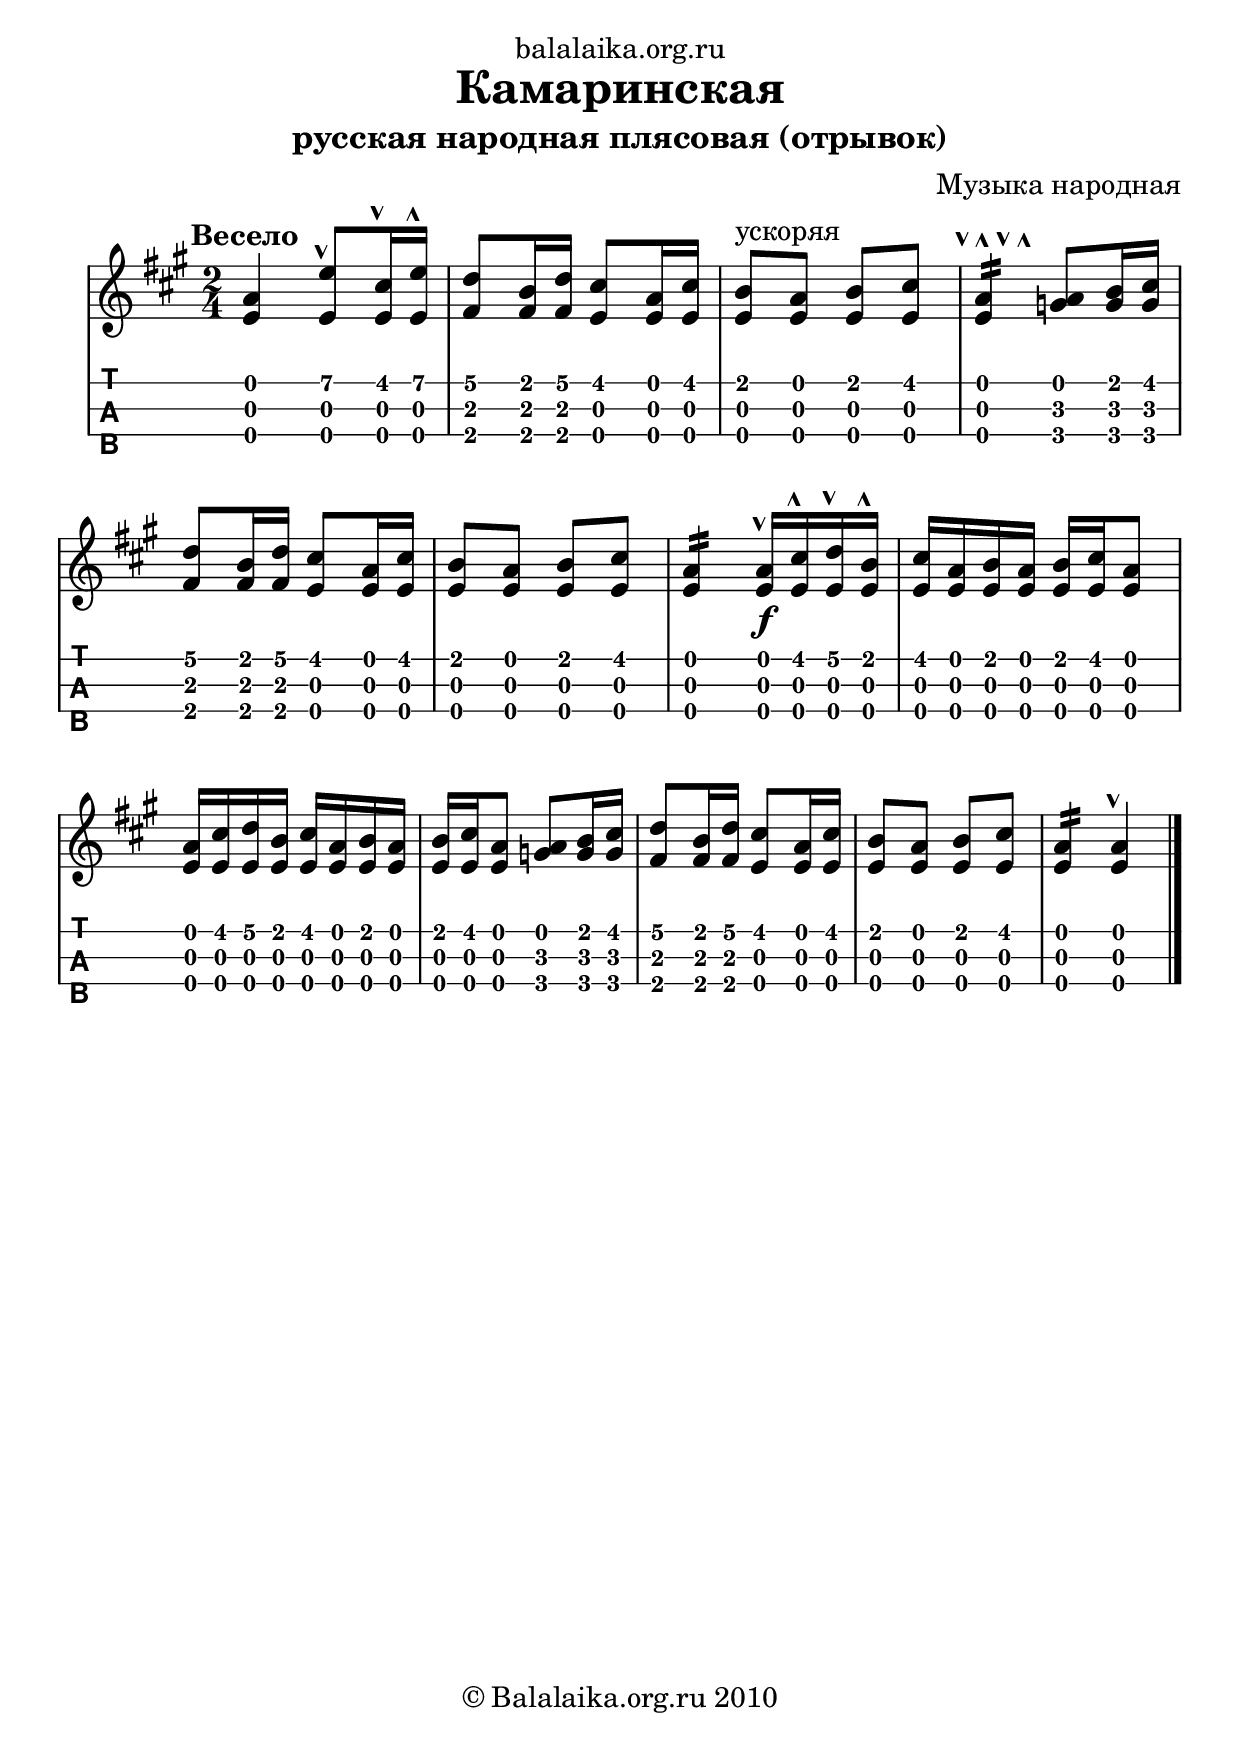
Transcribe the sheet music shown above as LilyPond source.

\version "2.12.2"

% это однострочный комментарий
%{
  это многострочный
  комментарий
%}

% размер шрифта (по умолчанию - 20 точек)
#(set-global-staff-size 25)

TAB=\markup {
	\raise #1.5
	\sans
	\bold
	\override #'(baseline-skip . 2.5)
	\center-column {
		T
		A
		B
	}
}
% определения сокращений для обозначения направления удара
dd=\markup { \hspace #.2 \raise #-.6 \musicglyph #"scripts.dmarcato"}
uu=\markup { \hspace #.2 \raise #-1.2 \musicglyph #"scripts.umarcato"}
du=\markup {
        \hspace #-1
	\raise #.6
	\musicglyph #"scripts.dmarcato"
	\raise #-.6
	\musicglyph #"scripts.umarcato"
	\raise #.6
	\musicglyph #"scripts.dmarcato"
	\raise #-.6 
	\musicglyph #"scripts.umarcato"
}

\paper {
#(define after-title-space (* 2 cm)) % пустое место после заголовка
indent = #5 % отступ слева для первой строки
}

\header {
dedication="balalaika.org.ru" %посвящение
title="Камаринская" %заголовок
subtitle="русская народная плясовая (отрывок)" %подзаголовок
composer="Музыка народная" %композитор
% копирайт
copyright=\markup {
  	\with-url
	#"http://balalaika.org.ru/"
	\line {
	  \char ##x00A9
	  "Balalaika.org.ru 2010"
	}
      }
}

\score {
\new StaffGroup \with {
  systemStartDelimiter = #'SystemStartBar
}
<<
\new Staff {
  \override Score.BarNumber #'break-visibility = #all-invisible
  \numericTimeSignature
  \time 2/4 %размер
  \clef treble %скрипичный ключ
  \key a \major %тональность
  \textLengthOff
  
% сама мелодия
\relative e' {
  <e a>4^\markup {\hspace #-4 \bold "Весело"} <e e'>8^\dd <e cis'>16^\dd <e e'>^\uu |
  <fis d'>8 <fis b>16 <fis d'>
  <e cis'>8 <e a>16 <e cis'> |
  <e b'>8^\markup "ускоряя" <e a> <e b'> <e cis'> |
  <e a>4:16^\du <g a>8 <g b>16 <g cis> |
  <fis d'>8 <fis b>16 <fis d'>
  <e cis'>8 <e a>16 <e cis'> |
  <e b'>8 <e a> <e b'> <e cis'> |
  <e a>4:16 <e a>16^\dd_\f <e cis'>^\uu <e d'>^\dd <e b'>^\uu |
  <e cis'> <e a> <e b'> <e a> <e b'> <e cis'> <e a>8 |
  <e a>16 <e cis'> <e d'> <e b'> <e cis'> <e a> <e b'> <e a> |
  <e b'> <e cis'> <e a>8 <g a>8 <g b>16 <g cis> |
  <fis d'>8 <fis b>16 <fis d'>
  <e cis'>8 <e a>16 <e cis'> |
  <e b'>8 <e a> <e b'> <e cis'> |
  <e a>4:16 <e a>^\dd
\bar "|."
 }
}

% табы
\new TabStaff \with {
        \remove "Time_signature_engraver"
        \remove "Stem_engraver"
        \remove "Beam_engraver"
        \override StaffSymbol #'staff-space = #2
}
        {
        \set TabStaff.stringTunings = #'(9 4 4)
        \override Stem #'transparent = ##t
        \override Beam #'transparent = ##t
        \override Staff.Clef #'stencil = #(lambda (grob)
          ly:clef::print (grob-interpret-markup grob TAB))
        \numericTimeSignature
        \time 2/4
%------------------------
\relative e' {
  <e\3 e\2 a\1>4 <e\3 e\2 e'\1>8 <e\3 e\2 cis'\1>16 <e\3 e\2 e'\1>
  <fis\3 fis\2 d'\1>8 <fis\3 fis\2 b\1>16 <fis\3 fis\2 d'\1>
  <e\3 e\2 cis'\1>8 <e\3 e\2 a\1>16 <e\3 e\2 cis'\1>
  <e\3 e\2 b'\1>8 <e\3 e\2 a\1> <e\3 e\2 b'\1> <e\3 e\2 cis'\1>
  <e\3 e\2 a\1>4 <g\3 g\2 a\1>8 <g\3 g\2 b\1>16 <g\3 g\2 cis\1>
  <fis\3 fis\2 d'\1>8 <fis\3 fis\2 b\1>16 <fis\3 fis\2 d'\1>
  <e\3 e\2 cis'\1>8 <e\3 e\2 a\1>16 <e\3 e\2 cis'\1>
  <e\3 e\2 b'\1>8 <e\3 e\2 a\1> <e\3 e\2 b'\1> <e\3 e\2 cis'\1>
  <e\3 e\2 a\1>4 <e\3 e\2 a\1>16 <e\3 e\2 cis'\1> <e\3 e\2 d'\1> <e\3 e\2 b'\1>
  <e\3 e\2 cis'\1> <e\3 e\2 a\1> <e\3 e\2 b'\1>
  <e\3 e\2 a\1> <e\3 e\2 b'\1> <e\3 e\2 cis'\1> <e\3 e\2 a\1>8
  <e\3 e\2 a\1>16 <e\3 e\2 cis'\1> <e\3 e\2 d'\1>
  <e\3 e\2 b'\1> <e\3 e\2 cis'\1> <e\3 e\2 a\1> <e\3 e\2 b'\1> <e\3 e\2 a\1>
  <e\3 e\2 b'\1> <e\3 e\2 cis'\1> <e\3 e\2 a\1>8
  <g\3 g\2 a\1>8 <g\3 g\2 b\1>16 <g\3 g\2 cis\1>
  <fis\3 fis\2 d'\1>8 <fis\3 fis\2 b\1>16 <fis\3 fis\2 d'\1>
  <e\3 e\2 cis'\1>8 <e\3 e\2 a\1>16 <e\3 e\2 cis'\1>
  <e\3 e\2 b'\1>8 <e\3 e\2 a\1> <e\3 e\2 b'\1> <e\3 e\2 cis'\1>
  <e\3 e\2 a\1>4 <e\3 e\2 a\1>
\bar "|."
 }
}
>>
}
